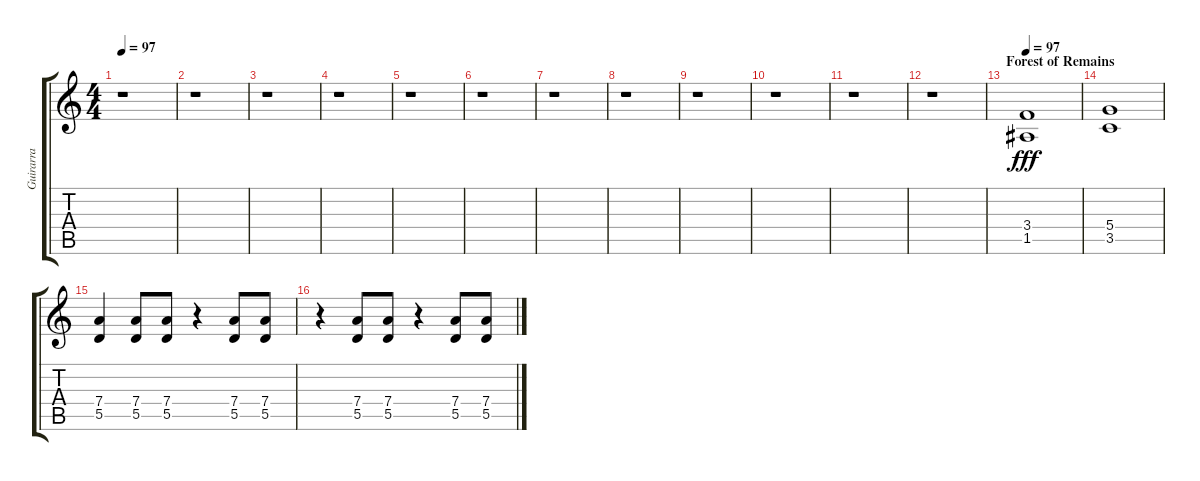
\track ("Guirarra" "Guirarra") {instrument overdrivenguitar}
\staff {score tabs}
\tuning (E4 B3 G3 D3 A2 E2) {hide}
\ts (4 4)
\tempo 97
\clef g2
\ks c
r.1{dy fff} |
r.1 |
r.1 |
r.1 |
r.1 |
r.1 |
r.1 |
r.1 |
r.1 |
r.1 |
r.1 |
r.1 |
\section ("" "Forest of Remains")
\tempo 97
(3.4 1.5).1 |
(5.4 3.5).1 |
(7.4 5.5).4 (7.4 5.5).8 (7.4 5.5).8 r.4 (7.4 5.5).8 (7.4 5.5).8 |
r.4 (7.4 5.5).8 (7.4 5.5).8 r.4 (7.4 5.5).8 (7.4 5.5).8
